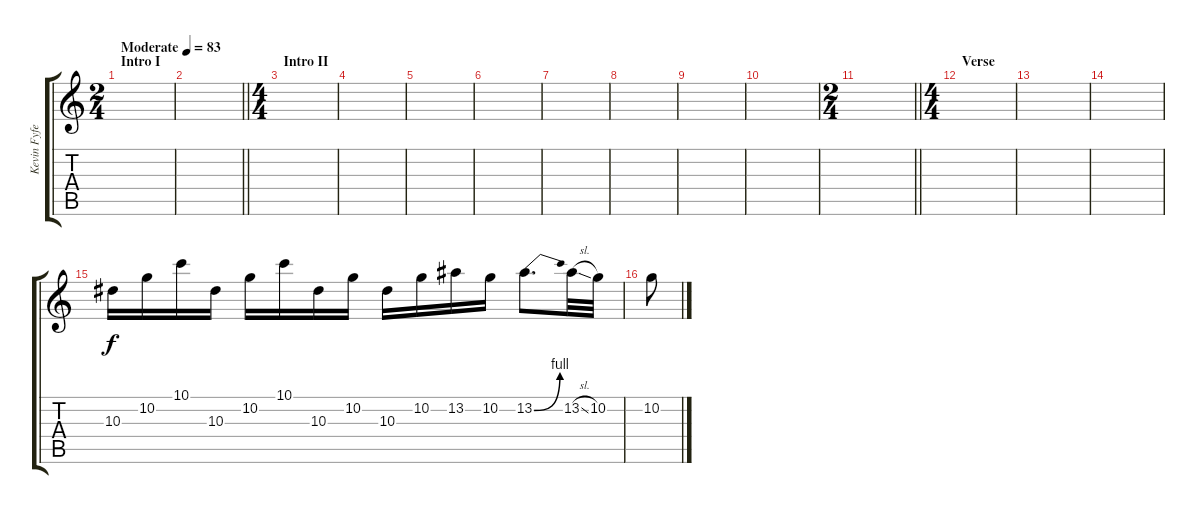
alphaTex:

\track ("Kevin Fyfe Lead" "Kevin Fyfe") {instrument distortionguitar}
\staff {score tabs}
\tuning (D4 A3 F3 C3 G2 C2) {hide}
\ts (2 4)
\section ("" "Intro I")
\tempo (83 "Moderate")
\clef g2
\ks c
|
\barLineRight lightlight
|
\ts (4 4)
\section ("" "Intro II")
|
|
|
|
|
|
|
|
\ts (2 4)
\barLineRight lightlight
|
\ts (4 4)
\section ("" "Verse")
|
|
|
10.3.16 10.2.16 10.1.16 10.3.16 10.2.16 10.1.16 10.3.16 10.2.16 10.3.16 10.2.16 13.2.16 10.2.16 13.2{be (bend 0 0 60 4)}.8{d} 13.2{sl}.32 10.2.32 |
10.2.8
